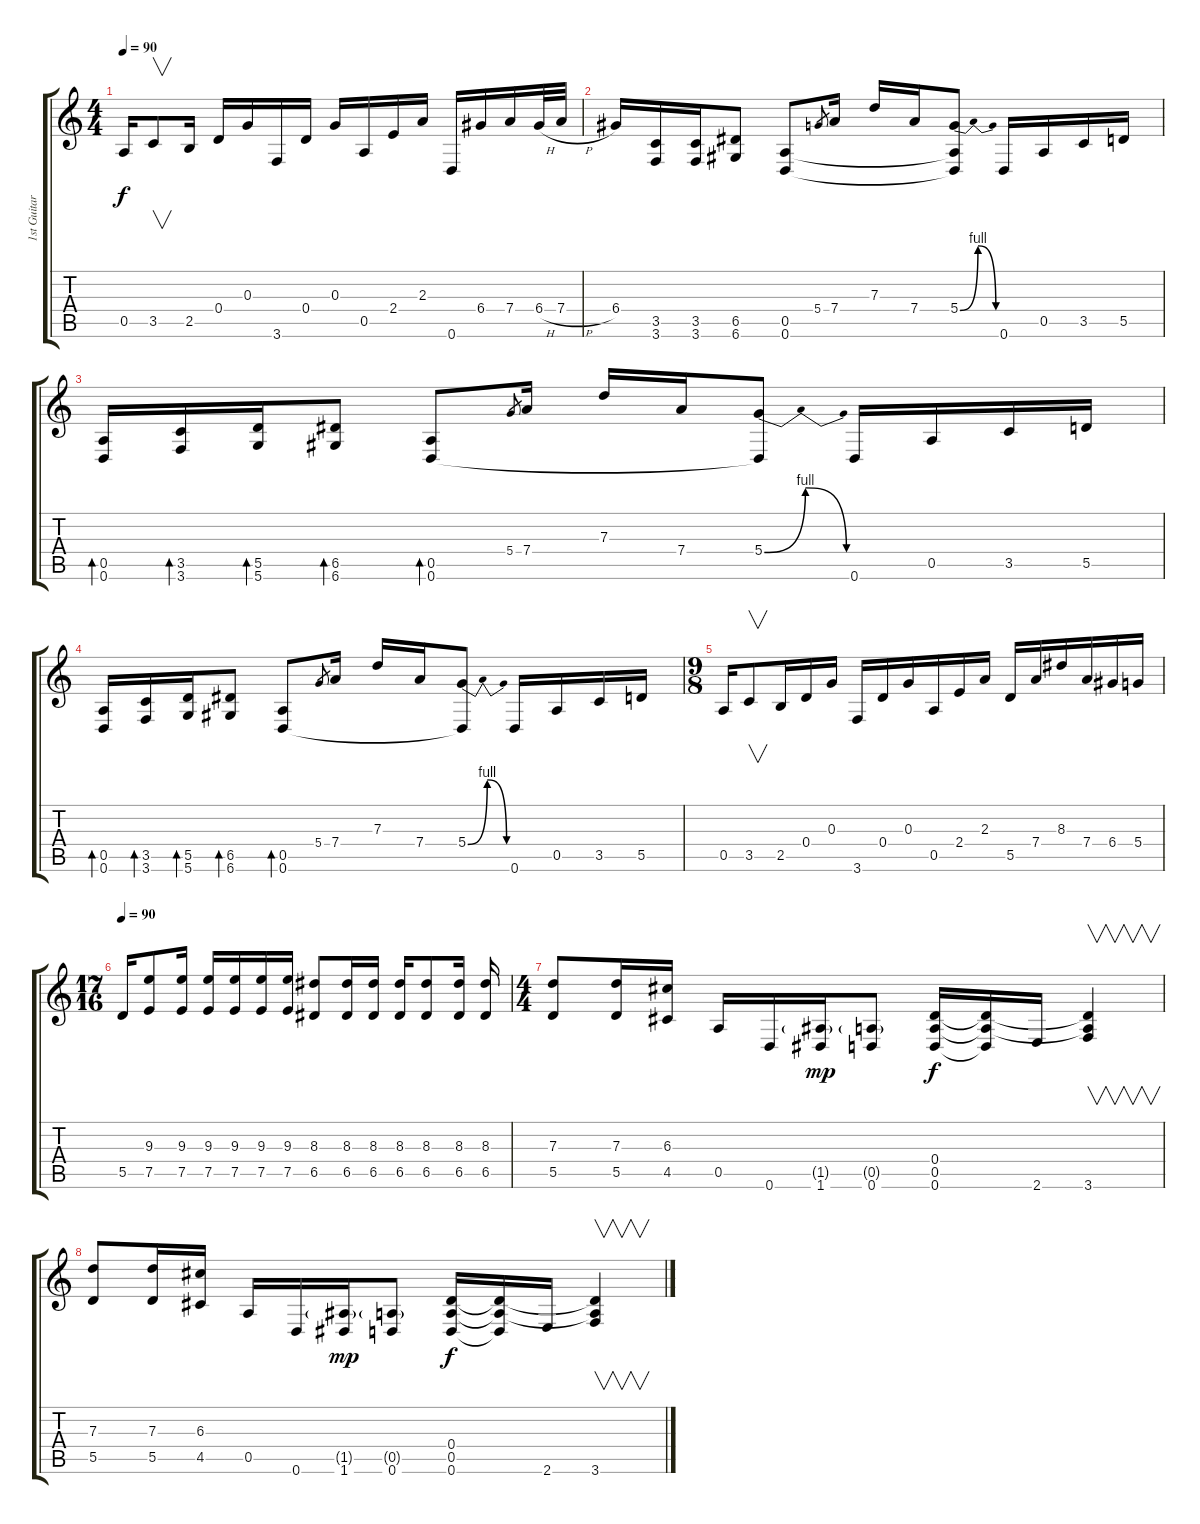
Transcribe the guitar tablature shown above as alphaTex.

\track ("1st Guitar" "1st Guitar") {instrument distortionguitar}
\staff {score tabs}
\tuning (E4 B3 G3 D3 A2 D2) {hide}
\ts (4 4)
\tempo 90
\clef g2
\ks c
0.5.16{dy f} 3.5.8{v} 2.5.16 0.4.16 0.3.16 3.6.16 0.4.16 0.3.16 0.5.16 2.4.16 2.3.16 0.6.16 6.4.16 7.4.16 6.4{h}.32 7.4{h}.32 |
6.4.16 (3.5 3.6).16 (3.5 3.6).16 (6.5 6.6).8 (0.5 0.6).8 5.4.8{gr} 7.4.16 7.3.16 7.4.16 (5.4{be (bendrelease 0 0 15 4 45 4 60 0)} 0.5{t} 0.6{t}).8 0.6.16 0.5.16 3.5.16 5.5.16 |
(0.5 0.6).16{bd 60} (3.5 3.6).16{bd 60} (5.5 5.6).16{bd 60} (6.5 6.6).8{bd 60} (0.5 0.6).8{bd 60} 5.4.8{gr} 7.4.16 7.3.16 7.4.16 (5.4{be (bendrelease 0 0 15 4 45 4 60 0)} 0.6{t}).8 0.6.16 0.5.16 3.5.16 5.5.16 |
(0.5 0.6).16{bd 60} (3.5 3.6).16{bd 60} (5.5 5.6).16{bd 60} (6.5 6.6).8{bd 60} (0.5 0.6).8{bd 60} 5.4.8{gr} 7.4.16 7.3.16 7.4.16 (5.4{be (bendrelease 0 0 15 4 45 4 60 0)} 0.6{t}).8 0.6.16 0.5.16 3.5.16 5.5.16 |
\ts (9 8)
0.5.16 3.5.8{v} 2.5.16 0.4.16 0.3.16 3.6.16 0.4.16 0.3.16 0.5.16 2.4.16 2.3.16 5.5.16 7.4.16 8.3.16 7.4.16 6.4.16 5.4.16 |
\ts (17 16)
\tempo 90
5.5.16 (9.3 7.5).8 (9.3 7.5).16 (9.3 7.5).16 (9.3 7.5).16 (9.3 7.5).16 (9.3 7.5).16 (8.3 6.5).8 (8.3 6.5).16 (8.3 6.5).16 (8.3 6.5).16 (8.3 6.5).8 (8.3 6.5).16 (8.3 6.5).16 |
\ts (4 4)
(7.3 5.5).8 (7.3 5.5).16 (6.3 4.5).16 0.5.16 0.6.16 (1.5{g} 1.6).16{dy mp} (0.5{g} 0.6).8 (0.4 0.5 0.6).16{dy f} (0.4{t} 0.5{t} 0.6{t}).16 2.6.16 (0.4{t} 0.5{t} 3.6).4{v} |
(7.3 5.5).8 (7.3 5.5).16 (6.3 4.5).16 0.5.16 0.6.16 (1.5{g} 1.6).16{dy mp} (0.5{g} 0.6).8 (0.4 0.5 0.6).16{dy f} (0.4{t} 0.5{t} 0.6{t}).16 2.6.16 (0.4{t} 0.5{t} 3.6).4{v}
